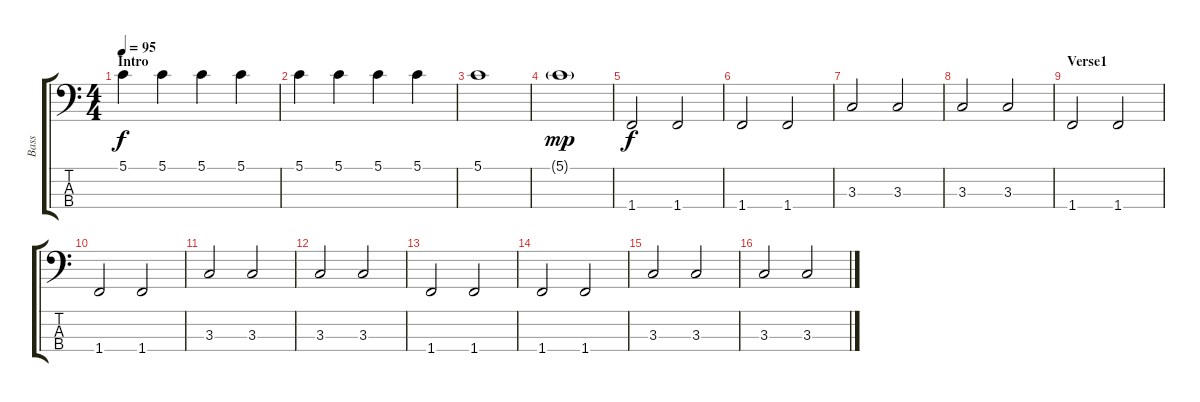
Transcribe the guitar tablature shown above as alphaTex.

\track ("Bass" "Bass") {instrument electricbassfinger}
\staff {score tabs}
\tuning (G2 D2 A1 E1) {hide}
\ts (4 4)
\section ("" "Intro")
\tempo 95
\clef f4
\ks c
5.1.4{dy f instrument electricbassfinger} 5.1.4 5.1.4 5.1.4 |
\section ("" "")
5.1.4 5.1.4 5.1.4 5.1.4 |
5.1.1 |
5.1{g}.1{dy mp} |
1.4.2{dy f} 1.4.2 |
1.4.2 1.4.2 |
3.3.2 3.3.2 |
3.3.2 3.3.2 |
\section ("" "Verse1")
1.4.2 1.4.2 |
1.4.2 1.4.2 |
3.3.2 3.3.2 |
3.3.2 3.3.2 |
1.4.2 1.4.2 |
1.4.2 1.4.2 |
3.3.2 3.3.2 |
3.3.2 3.3.2
